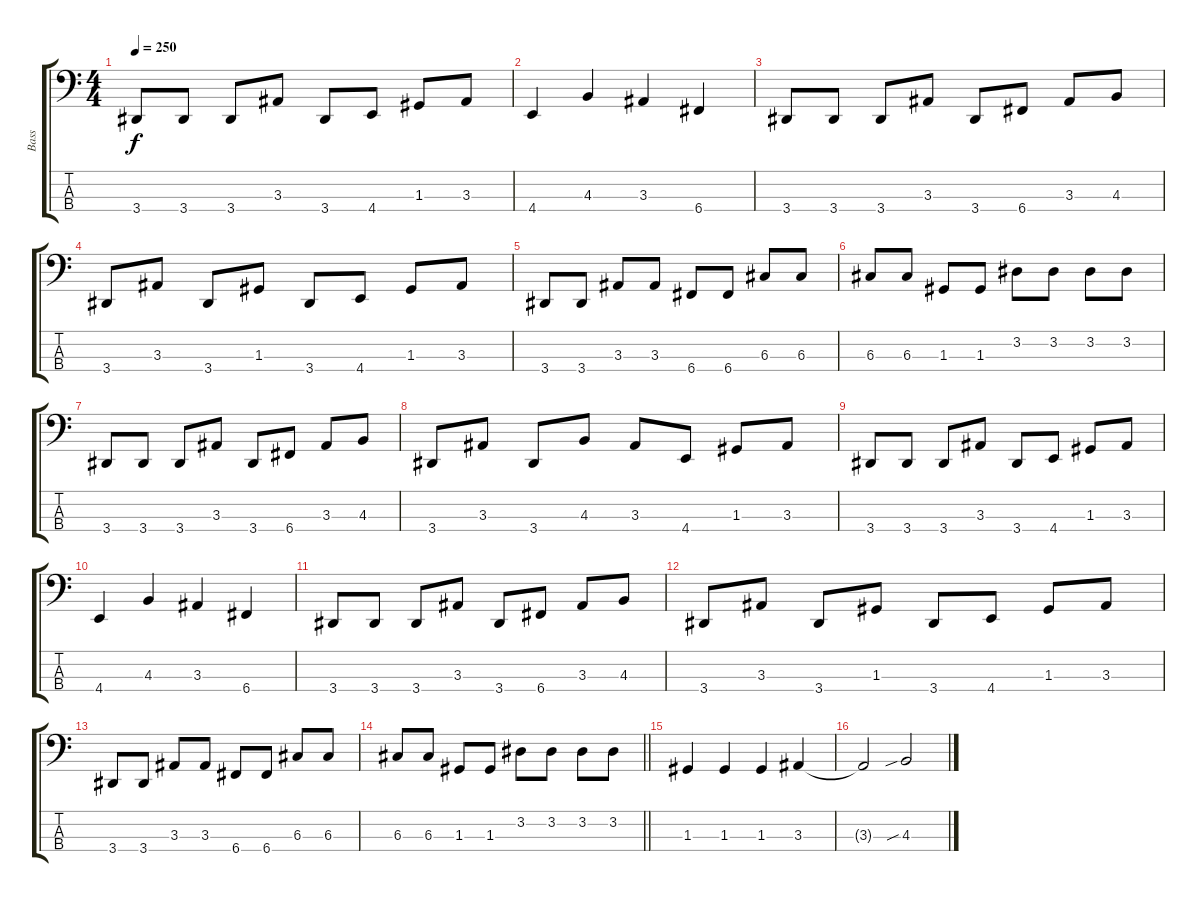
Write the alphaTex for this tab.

\track ("Bass" "Bass") {instrument electricbassfinger}
\staff {score tabs}
\tuning (F2 C2 G1 C1) {hide}
\ts (4 4)
\tempo 250
\clef f4
\ks c
3.4.8{dy f} 3.4.8 3.4.8 3.3.8 3.4.8 4.4.8 1.3.8 3.3.8 |
4.4.4 4.3.4 3.3.4 6.4.4 |
3.4.8 3.4.8 3.4.8 3.3.8 3.4.8 6.4.8 3.3.8 4.3.8 |
3.4.8 3.3.8 3.4.8 1.3.8 3.4.8 4.4.8 1.3.8 3.3.8 |
3.4.8 3.4.8 3.3.8 3.3.8 6.4.8 6.4.8 6.3.8 6.3.8 |
6.3.8 6.3.8 1.3.8 1.3.8 3.2.8 3.2.8 3.2.8 3.2.8 |
3.4.8 3.4.8 3.4.8 3.3.8 3.4.8 6.4.8 3.3.8 4.3.8 |
3.4.8 3.3.8 3.4.8 4.3.8 3.3.8 4.4.8 1.3.8 3.3.8 |
3.4.8 3.4.8 3.4.8 3.3.8 3.4.8 4.4.8 1.3.8 3.3.8 |
4.4.4 4.3.4 3.3.4 6.4.4 |
3.4.8 3.4.8 3.4.8 3.3.8 3.4.8 6.4.8 3.3.8 4.3.8 |
3.4.8 3.3.8 3.4.8 1.3.8 3.4.8 4.4.8 1.3.8 3.3.8 |
3.4.8 3.4.8 3.3.8 3.3.8 6.4.8 6.4.8 6.3.8 6.3.8 |
\barLineRight lightlight
6.3.8 6.3.8 1.3.8 1.3.8 3.2.8 3.2.8 3.2.8 3.2.8 |
1.3.4 1.3.4 1.3.4 3.3.4 |
3.3{t}.2 4.3{sib}.2
